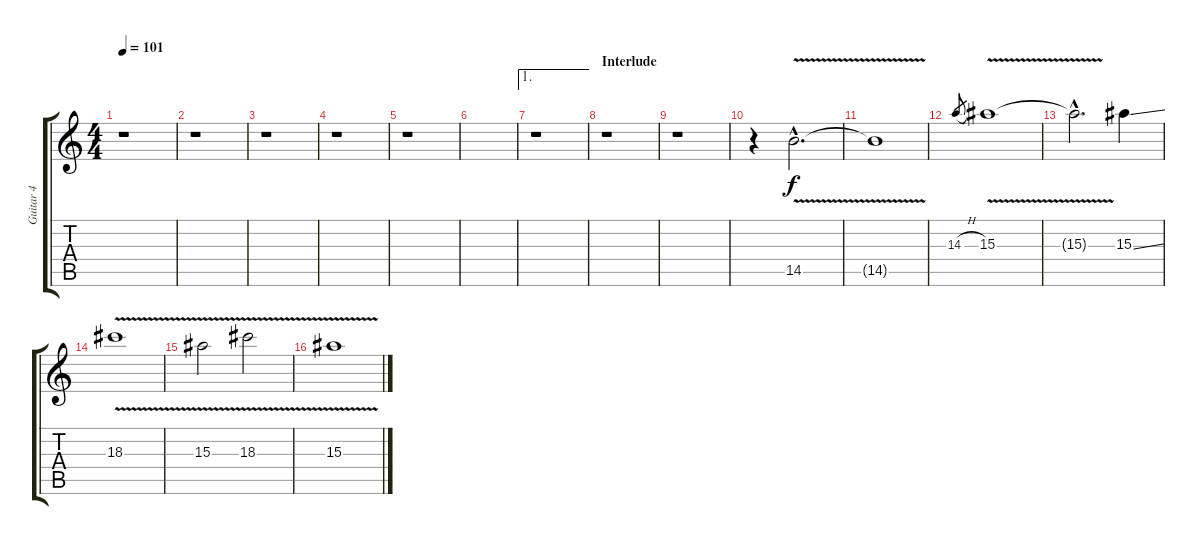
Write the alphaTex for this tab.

\track ("Guitar 4" "Guitar 4") {instrument distortionguitar}
\staff {score tabs}
\tuning (E4 B3 G3 D3 A2 E2) {hide}
\ts (4 4)
\tempo 101
\clef g2
\ks c
r.1{dy f} |
r.1 |
r.1 |
r.1 |
r.1 |
|
\ae 1
r.1 |
\section ("" "Interlude")
r.1 |
r.1 |
r.4 14.5{v hac}.2{d} |
14.5{t}.1 |
14.3{h}.8{gr} 15.3{v}.1 |
15.3{hac t}.2{d} 15.3{ss}.4 |
18.3{v}.1 |
15.3{v}.2 18.3{v}.2 |
15.3{v}.1
